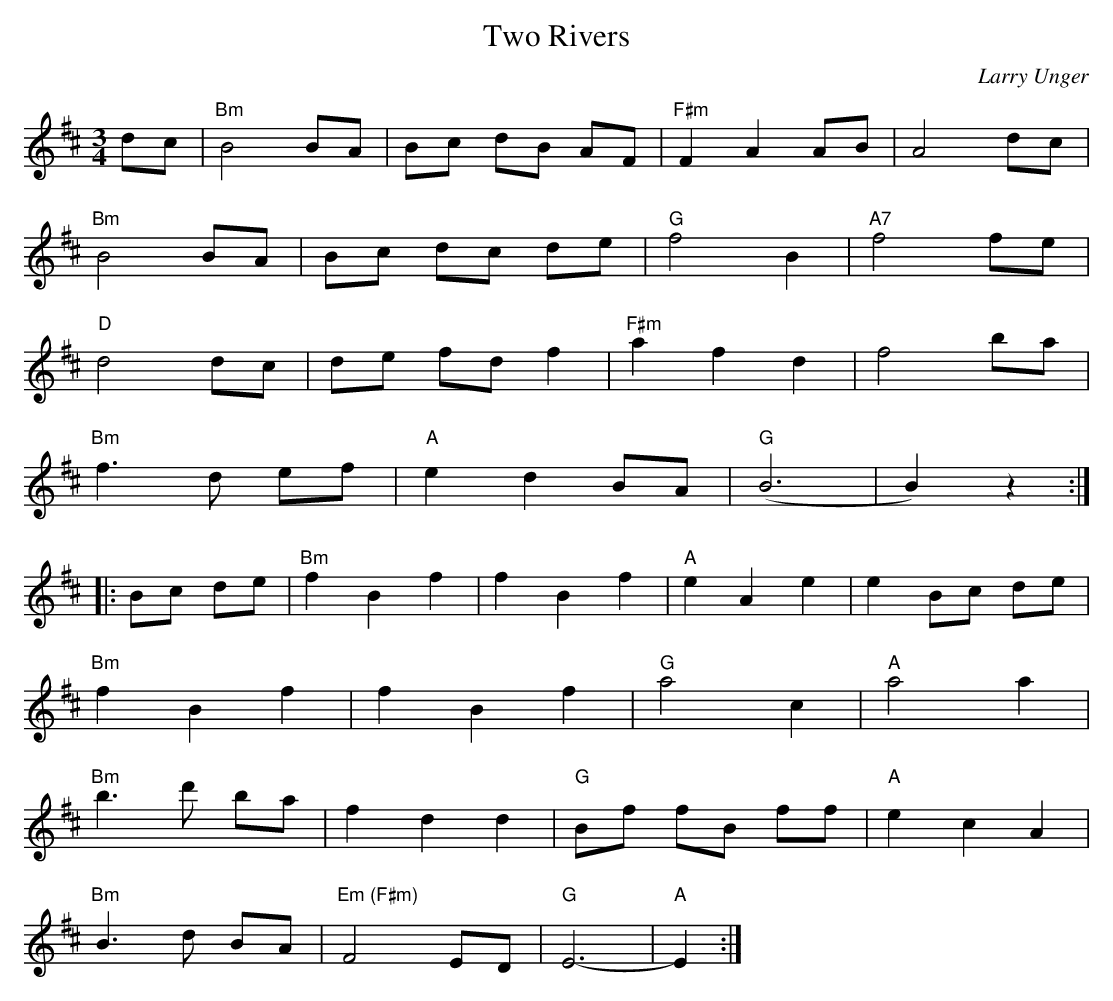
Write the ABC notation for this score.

X:1
T: Two Rivers
C:Larry Unger
M: 3/4
K: Bm
dc| "Bm"B4BA| Bc dB AF| "F#m"F2A2AB| A4dc|
"Bm"B4BA| Bc dc de| "G"f4 B2| "A7"f4fe|
"D"d4dc| de fdf2| "F#m"a2f2d2| f4ba|
"Bm"f3d ef| "A"e2d2BA|"G"(B6|B2) z2 :|
|:Bc de |"Bm"f2B2f2| f2B2f2| "A"e2A2e2| e2Bc de|
"Bm"f2B2f2| f2B2f2| "G"a4c2| "A"a4a2|
"Bm"b3d' ba| f2d2d2| "G"Bf fB ff| "A"e2c2A2|
"Bm"B3d BA| "Em (F#m)"F4ED| "G"E6-| "A"E2 :|
